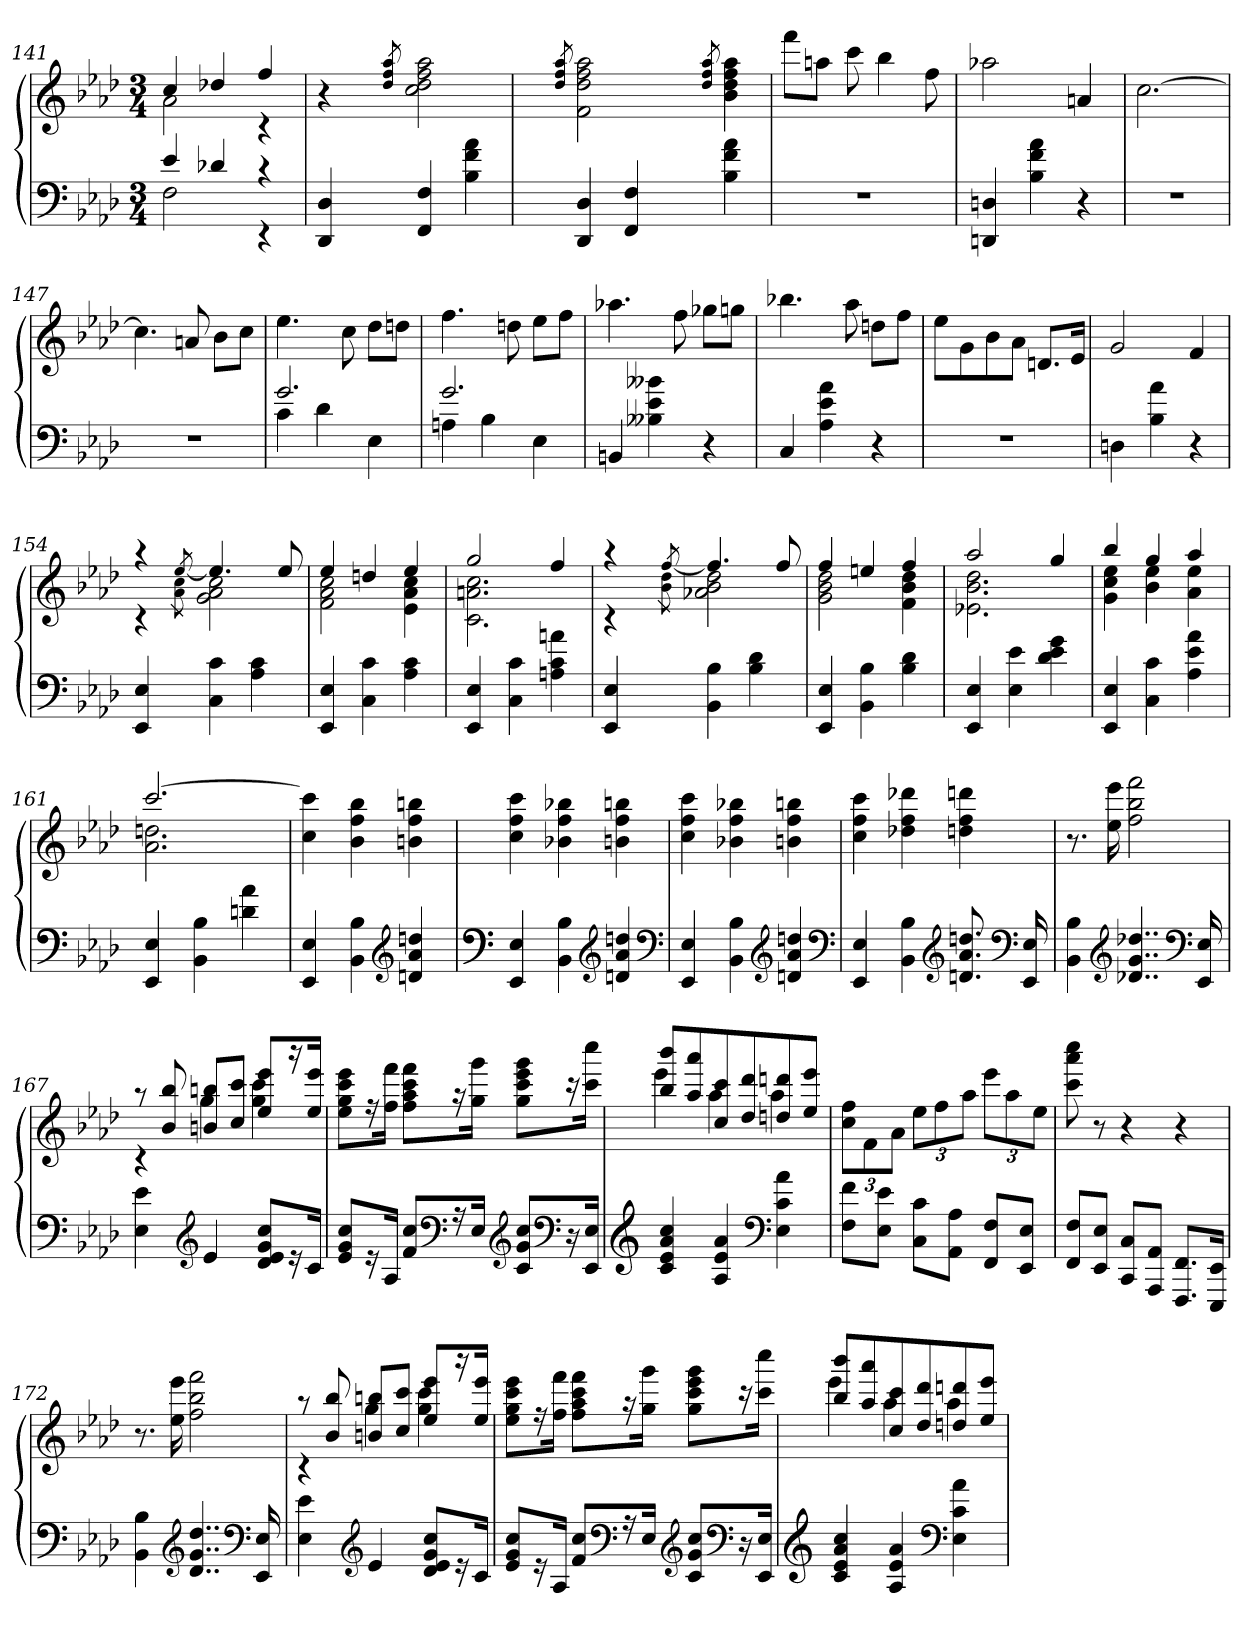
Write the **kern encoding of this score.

**kern	**kern
*part1	*part1
*staff2	*staff1
*clefF4	*clefG2
*k[b-e-a-d-]	*k[b-e-a-d-]
*M3/4	*M3/4
=141	=141
*^	*^
4e-	2F	4cc	2a-
4d-X	.	4dd-X	.
4rc	4rEE	4ff	4rc
*v	*v	*	*
*	*v	*v
=142	=142
4DD- 4D-	4r
.	8qdd-/ 8qff/ 8qaa-/
4FF 4F	2cc 2dd-] 2ff] 2aa-]
4B- 4f 4a-	.
=143	=143
.	8qdd-/ 8qff/ 8qaa-/
4DD- 4D-	2f 2dd-] 2ff] 2aa-]
4FF 4F	.
.	8qdd-/ 8qff/ 8qaa-/
4B- 4f 4a-	4b- 4dd-] 4ff] 4aa-]
=144	=144
2.r	8fffL
.	8aanJ
.	8ccc
.	4bb-
.	8ff
=145	=145
4DDn 4Dn	2aa-X
4B- 4f 4a-	.
4r	4an
=146	=146
2.r	[2.cc
=147	=147
2.r	4.cc]
.	8an
.	8b-L
.	8ccJ
=148	=148
*^	*
2.g	4c	4.ee-
.	4d-	.
.	.	8cc
.	4E-	8dd-L
.	.	8ddnJ
=149	=149	=149
2.g	4An	4.ff
.	4B-	.
.	.	8ddn
.	4E-	8ee-L
.	.	8ffJ
*v	*v	*
=150	=150
4BBn	4.aa-X
4B--X 4e- 4b--X	.
.	8ff
4r	8gg-XL
.	8ggnJ
=151	=151
4C	4.bb-X
4A- 4e- 4a-	.
.	8aa-
4r	8ddnL
.	8ffJ
=152	=152
2.r	8ee-L
.	8g
.	8b-
.	8a-J
.	8.dnL
.	16e-Jk
=153	=153
4Dn	2g
4B- 4a-	.
4r	4f
=154	=154
*	*^
4EE- 4E-	4raa	4rc
.	[8qee-/	8qa-\ 8qcc\
4C 4c	4.ee-]	2g 2a-] 2cc]
4A- 4c	.	.
.	8ee-	.
=155	=155	=155
4EE- 4E-	4ee-	2f 2a- 2cc
4C 4c	4ddn	.
4A- 4c	4ee-	4e- 4a- 4cc
=156	=156	=156
4EE- 4E-	2gg	2.c 2.an 2.cc
4C 4c	.	.
4An 4c 4an	4ff	.
=157	=157	=157
4EE- 4E-	4raa	4rc
.	[8qff/	8qb-\ 8qdd-\
4BB- 4B-	4.ff]	2a-X 2b-] 2dd-]
4B- 4d-	.	.
.	8ff	.
=158	=158	=158
4EE- 4E-	4ff	2g 2b- 2dd-
4BB- 4B-	4een	.
4B- 4d-	4ff	4f 4b- 4dd-
=159	=159	=159
4EE- 4E-	2aa-	2.e-X 2.b- 2.dd-
4E- 4e-	.	.
4d- 4e- 4g	4gg	.
=160	=160	=160
4EE- 4E-	4bb-	4g 4cc 4ee-
4C 4c	4gg	4b- 4ee-
4A- 4e- 4a-	4aa-	4a- 4ee-
=161	=161	=161
4EE- 4E-	[2.ccc	2.a- 2.ddn
4BB- 4B-	.	.
4dn 4a-	.	.
*	*v	*v
=162	=162
4EE- 4E-	4cc 4ccc]
4BB- 4B-	4b- 4ff 4bb-
*clefG2	*
4dn 4a- 4ddn	4bn 4ff 4bbn
=163	=163
*clefF4	*
4EE- 4E-	4cc 4ff 4ccc
4BB- 4B-	4b-X 4ff 4bb-X
*clefG2	*
4dn 4a- 4ddn	4bn 4ff 4bbn
*clefF4	*
=164	=164
4EE- 4E-	4cc 4ff 4ccc
4BB- 4B-	4b-X 4ff 4bb-X
*clefG2	*
4dn 4a- 4ddn	4bn 4ff 4bbn
*clefF4	*
=165	=165
4EE- 4E-	4cc 4ff 4ccc
4BB- 4B-	4dd-X 4ff 4ddd-X
*clefG2	*
8.dn 8.a- 8.ddn	4ddn 4ff 4dddn
*clefF4	*
16EE- 16E-	.
=166	=166
4BB- 4B-	8.r
.	16ee- 16eee-
*clefG2	*
4..d-X 4..g 4..dd-X	2ff 2bb- 2fff
*clefF4	*
16EE- 16E-	.
=167	=167
*	*^
4E- 4e-	8raa	4rc
.	8b- 8bb-	.
*clefG2	*	*
4e-	8bn 8bbnL	4gg
.	8cc 8cccJ	.
8d- 8e- 8g 8ccL	8ee- 8eee-L	4gg 4ccc
16r	16r	.
16cJk	16ee- 16eee-Jk	.
*	*v	*v
=168	=168
8e- 8g 8ccL	8ee- 8gg 8ccc 8eee-L
16r	16r
16A-Jk	16ff 16fffJk
8f 8ccL	8ff 8aa- 8ccc 8fffL
*clefF4	*
16r	16r
16E-Jk	16gg 16gggJk
*clefG2	*
8c 8g 8ccL	8gg 8ccc 8eee- 8gggL
*clefF4	*
16r	16r
16EE- 16E-Jk	16ccc 16ccccJk
=169	=169
*clefG2	*
*	*^
4c 4e- 4a- 4cc	8bb- 8bbb-L	4eee-
.	8aa- 8aaa-	.
4A- 4e- 4a-	8cc 8ccc	4aa-
.	8dd- 8ddd-	.
*clefF4	*	*
4E- 4c 4a-	8ddn 8dddn	4aa-
.	8ee- 8eee-J	.
*	*v	*v
=170	=170
8F 8fL	12cc 12ffL
.	12f
8E- 8e-J	.
.	12a-J
8C 8cL	12ee-L
.	12ff
8AA- 8A-J	.
.	12aa-J
8FF 8FL	12eee-L
.	12aa-
8EE- 8E-J	.
.	12ee-J
=171	=171
8FF 8FL	8ccc 8aaa- 8cccc
8EE- 8E-J	8r
8CC 8CL	4r
8AAA- 8AA-J	.
8.FFF 8.FFL	4r
16EEE- 16EE-Jk	.
=172	=172
4BB- 4B-	8.r
.	16ee- 16eee-
*clefG2	*
4..d- 4..g 4..dd-	2ff 2bb- 2fff
*clefF4	*
16EE- 16E-	.
=173	=173
*	*^
4E- 4e-	8raa	4rc
.	8b- 8bb-	.
*clefG2	*	*
4e-	8bn 8bbnL	4gg
.	8cc 8cccJ	.
8d- 8e- 8g 8ccL	8ee- 8eee-L	4gg 4ccc
16r	16r	.
16cJk	16ee- 16eee-Jk	.
*	*v	*v
=174	=174
8e- 8g 8ccL	8ee- 8gg 8ccc 8eee-L
16r	16r
16A-Jk	16ff 16fffJk
8f 8ccL	8ff 8aa- 8ccc 8fffL
*clefF4	*
16r	16r
16E-Jk	16gg 16gggJk
*clefG2	*
8c 8g 8ccL	8gg 8ccc 8eee- 8gggL
*clefF4	*
16r	16r
16EE- 16E-Jk	16ccc 16ccccJk
=175	=175
*clefG2	*
*	*^
4c 4e- 4a- 4cc	8bb- 8bbb-L	4eee-
.	8aa- 8aaa-	.
4A- 4e- 4a-	8cc 8ccc	4aa-
.	8dd- 8ddd-	.
*clefF4	*	*
4E- 4c 4a-	8ddn 8dddn	4aa-
.	8ee- 8eee-J	.
*	*v	*v
=	=
*-	*-
